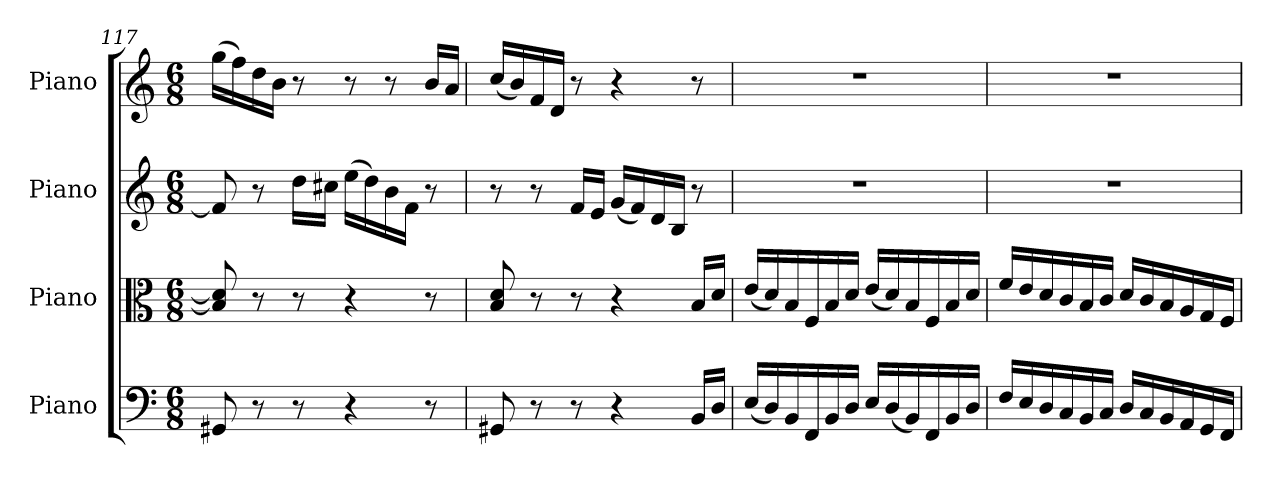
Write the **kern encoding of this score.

**kern	**kern	**kern	**kern
*part4	*part3	*part2	*part1
*staff4	*staff3	*staff2	*staff1
*I"Piano	*I"Piano	*I"Piano	*I"Piano
*I'Pno	*I'Pno	*I'Pno	*I'Pno
!!LO:LB:g=z
*clefF4	*clefC3	*clefG2	*clefG2
*k[]	*k[]	*k[]	*k[]
*M6/8	*M6/8	*M6/8	*M6/8
=117	=117	=117	=117
8GG#X/	8B/] 8d/]	8f/]	(16gg\LL
.	.	.	16ff\)
8r	8r	8r	16dd\
.	.	.	16b\JJ
8r	8r	16dd\LL	8r
.	.	16cc#X\JJ	.
4r	4r	(16ee\LL	8r
.	.	16dd\)	.
.	.	16b\	8r
.	.	16f\JJ	.
8r	8r	8r	16b/LL
.	.	.	16a/JJ
=118	=118	=118	=118
8GG#X/	8B/ 8d/	8r	(16cc/LL
.	.	.	16b/)
8r	8r	8r	16f/
.	.	.	16d/JJ
8r	8r	16f/LL	8r
.	.	16e/JJ	.
4r	4r	(16g/LL	4r
.	.	16f/)	.
.	.	16d/	.
.	.	16B/JJ	.
16BB/LL	16B/LL	8r	8r
16D/JJ	16d/JJ	.	.
=119	=119	=119	=119
(16E/LL	(16e/LL	2.r	2.r
16D/)	16d/)	.	.
16BB/	16B/	.	.
16FF/	16F/	.	.
16BB/	16B/	.	.
16D/JJ	16d/JJ	.	.
16E/LL	(16e/LL	.	.
(16D/	16d/)	.	.
16BB/)	16B/	.	.
16FF/	16F/	.	.
16BB/	16B/	.	.
16D/JJ	16d/JJ	.	.
=120	=120	=120	=120
16F/LL	16f/LL	2.r	2.r
16E/	16e/	.	.
16D/	16d/	.	.
16C/	16c/	.	.
16BB/	16B/	.	.
16C/JJ	16c/JJ	.	.
16D/LL	16d/LL	.	.
16C/	16c/	.	.
16BB/	16B/	.	.
16AA/	16A/	.	.
16GG/	16G/	.	.
16FF/JJ	16F/JJ	.	.
=	=	=	=
*-	*-	*-	*-
